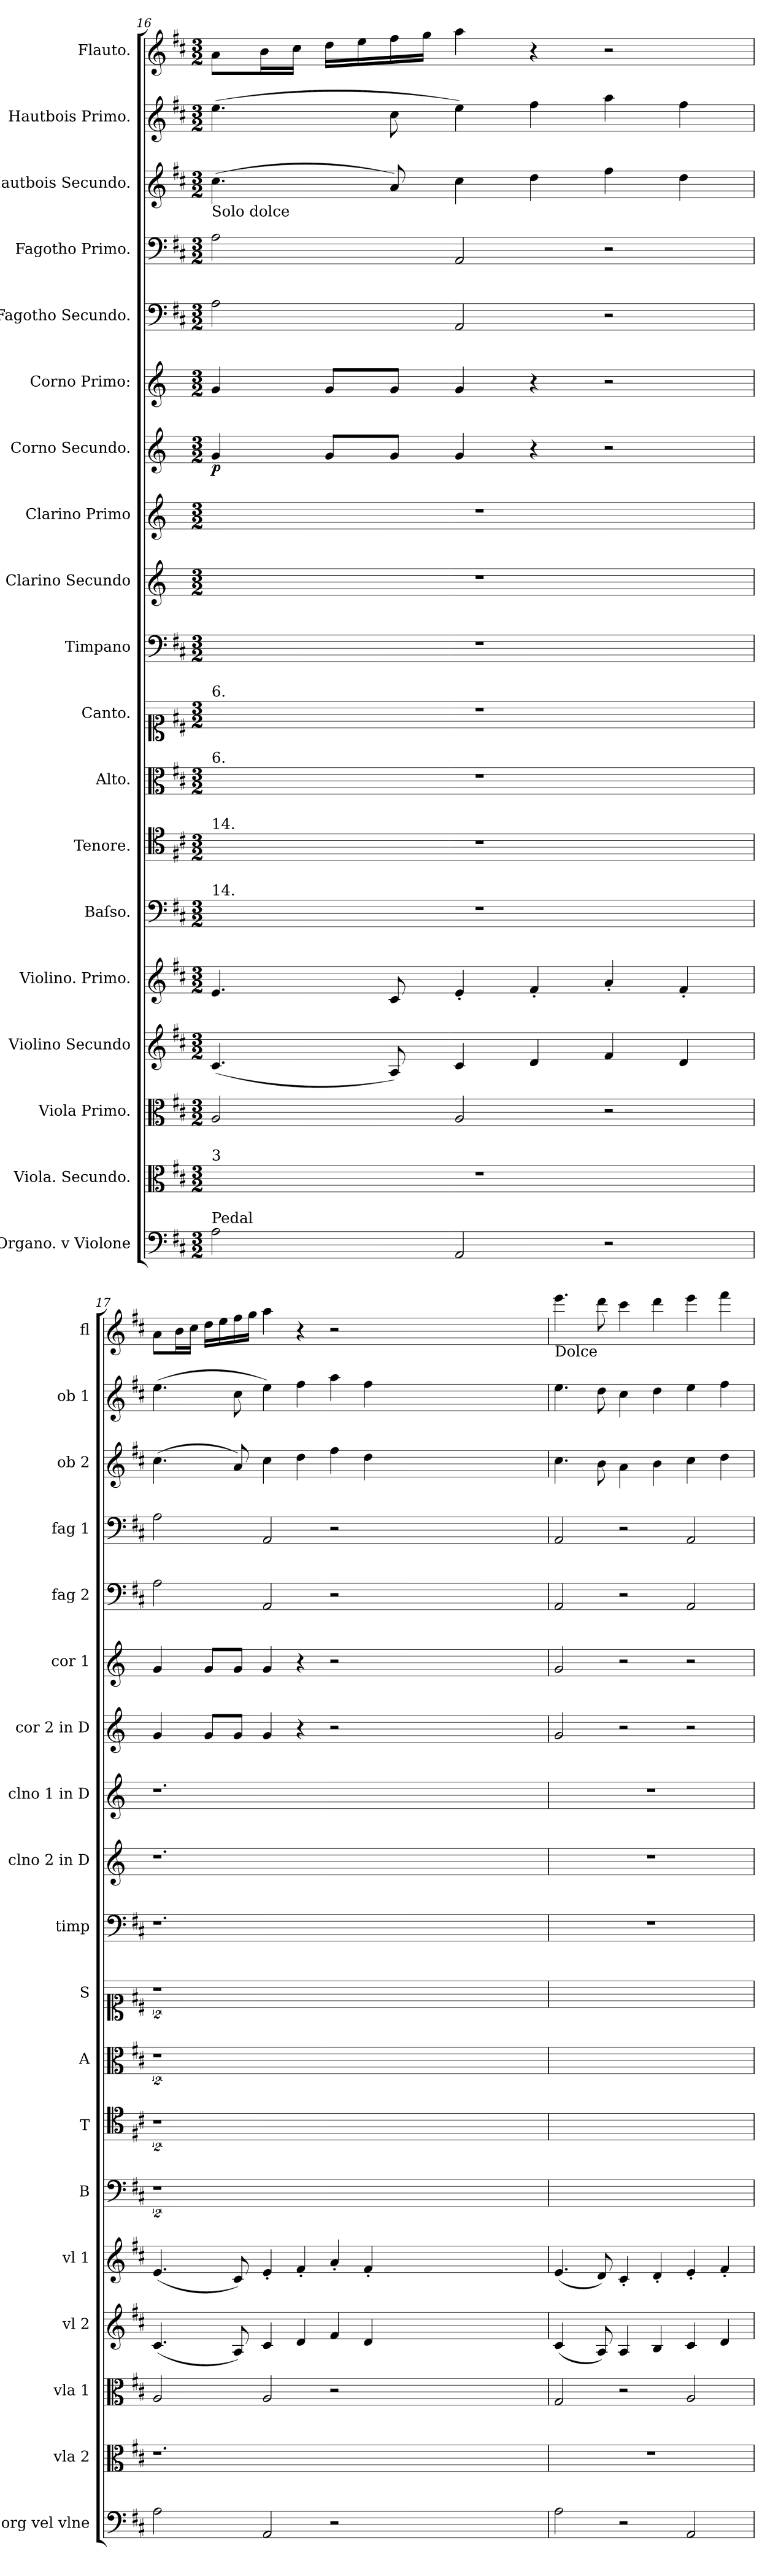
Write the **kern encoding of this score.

**kern	**kern	**kern	**kern	**kern	**kern	**kern	**kern	**kern	**kern	**kern	**kern	**kern	**dynam	**kern	**dynam	**kern	**dynam	**kern	**dynam	**kern	**kern	**kern	**dynam
*part19	*part18	*part17	*part16	*part15	*part14	*part13	*part12	*part11	*part10	*part9	*part8	*part7	*part7	*part6	*part6	*part5	*part5	*part4	*part4	*part3	*part2	*part1	*part1
*staff19	*staff18	*staff17	*staff16	*staff15	*staff14	*staff13	*staff12	*staff11	*staff10	*staff9	*staff8	*staff7	*staff7	*staff6	*staff6	*staff5	*staff5	*staff4	*staff4	*staff3	*staff2	*staff1	*staff1
*I"Organo. v Violone	*I"Viola. Secundo.	*I"Viola Primo.	*I"Violino Secundo	*I"Violino. Primo.	*I"Baſso.	*I"Tenore.	*I"Alto.	*I"Canto.	*I"Timpano	*I"Clarino Secundo	*I"Clarino Primo	*I"Corno Secundo.	*	*I"Corno Primo:	*	*I"Fagotho Secundo.	*	*I"Fagotho Primo.	*	*I"Hautbois Secundo.	*I"Hautbois Primo.	*I"Flauto.	*
*I'org vel vlne	*I'vla 2	*I'vla 1	*I'vl 2	*I'vl 1	*I'B	*I'T	*I'A	*I'S	*I'timp	*I'clno 2 in D	*I'clno 1 in D	*I'cor 2 in D	*	*I'cor 1	*	*I'fag 2	*	*I'fag 1	*	*I'ob 2	*I'ob 1	*I'fl	*
*clefF4	*clefC3	*clefC3	*clefG2	*clefG2	*clefF4	*clefC4	*clefC3	*clefC1	*clefF4	*clefG2	*clefG2	*clefG2	*	*clefG2	*	*clefF4	*	*clefF4	*	*clefG2	*clefG2	*clefG2	*
*	*	*	*	*	*	*	*	*	*	*ITrd-1c-2	*ITrd-1c-2	*ITrd-1c-2	*	*ITrd-1c-2	*	*	*	*	*	*	*	*	*
*k[f#c#]	*k[f#c#]	*k[f#c#]	*k[f#c#]	*k[f#c#]	*k[f#c#]	*k[f#c#]	*k[f#c#]	*k[f#c#]	*k[f#c#]	*k[f#c#]	*k[f#c#]	*k[f#c#]	*	*k[f#c#]	*	*k[f#c#]	*	*k[f#c#]	*	*k[f#c#]	*k[f#c#]	*k[f#c#]	*
*D:	*D:	*D:	*D:	*D:	*D:	*D:	*D:	*D:	*D:	*D:	*D:	*D:	*	*D:	*	*D:	*	*D:	*	*D:	*D:	*D:	*
*M3/2	*M3/2	*M3/2	*M3/2	*M3/2	*M3/2	*M3/2	*M3/2	*M3/2	*M3/2	*M3/2	*M3/2	*M3/2	*	*M3/2	*	*M3/2	*	*M3/2	*	*M3/2	*M3/2	*M3/2	*
=16	=16	=16	=16	=16	=16	=16	=16	=16	=16	=16	=16	=16	=16	=16	=16	=16	=16	=16	=16	=16	=16	=16	=16
!	!	!	!	!	!	!	!	!	!	!	!	!	!	!	!	!	!	!	!	!LO:TX:b:t=Solo dolce	!	!	!
!	!	!	!	!	!	!	!	!LO:TX:a:t=6.	!	!	!	!	!	!	!	!	!	!	!	!	!	!	!
!	!	!	!	!	!	!	!LO:TX:a:t=6.	!	!	!	!	!	!	!	!	!	!	!	!	!	!	!	!
!	!	!	!	!	!	!LO:TX:a:t=14.	!	!	!	!	!	!	!	!	!	!	!	!	!	!	!	!	!
!	!	!	!	!	!LO:TX:a:t=14.	!	!	!	!	!	!	!	!	!	!	!	!	!	!	!	!	!	!
!	!LO:TX:a:t=3	!	!	!	!	!	!	!	!	!	!	!	!	!	!	!	!	!	!	!	!	!	!
!LO:TX:a:t=Pedal	!	!	!	!	!	!	!	!	!	!	!	!	!	!	!	!	!	!	!	!	!	!	!
!	!	!	!	!	!	!	!	!	!	!	!	!	!LO:DY:b	!	!LO:DY:b	!	!LO:DY:a	!	!LO:DY:a	!	!	!	!LO:DY:rj
2A\	1.r	2A/	(4.c#/	4.e/	1.r	1.r	1.r	1.r	1.r	1.r	1.r	4a/	p	4a/	piano	2A\	Piano	2A\	Piano	(4.cc#\	(4.ee\	8a\L	for
.	.	.	.	.	.	.	.	.	.	.	.	.	.	.	.	.	.	.	.	.	.	16b\L	.
.	.	.	.	.	.	.	.	.	.	.	.	.	.	.	.	.	.	.	.	.	.	16cc#\JJ	.
.	.	.	.	.	.	.	.	.	.	.	.	8a/L	.	8a/L	.	.	.	.	.	.	.	16dd\LL	.
.	.	.	.	.	.	.	.	.	.	.	.	.	.	.	.	.	.	.	.	.	.	16ee\	.
.	.	.	8A/)	8c#/	.	.	.	.	.	.	.	8a/J	.	8a/J	.	.	.	.	.	8a/)	8cc#\	16ff#\	.
.	.	.	.	.	.	.	.	.	.	.	.	.	.	.	.	.	.	.	.	.	.	16gg\JJ	.
2AA/	.	2A/	4c#/	4e'/	.	.	.	.	.	.	.	4a/	.	4a/	.	2AA/	.	2AA/	.	4cc#\	4ee\)	4aa\	.
.	.	.	4d/	4f#'/	.	.	.	.	.	.	.	4r	.	4r	.	.	.	.	.	4dd\	4ff#\	4r	.
2r	.	2r	4f#/	4a'/	.	.	.	.	.	.	.	2r	.	2r	.	2r	.	2r	.	4ff#\	4aa\	2r	.
.	.	.	4d/	4f#'/	.	.	.	.	.	.	.	.	.	.	.	.	.	.	.	4dd\	4ff#\	.	.
=17	=17	=17	=17	=17	=17	=17	=17	=17	=17	=17	=17	=17	=17	=17	=17	=17	=17	=17	=17	=17	=17	=17	=17
!	!	!	!	!	!	!	!	!	!	!	!	!	!	!	!	!	!	!	!	!	!	!	!LO:DY:rj
2A\	1.r	2A/	(4.c#/	(4.e/	2%9r	2%9r	2%9r	2%9r	1.r	1.r	1.r	4a/	.	4a/	.	2A\	.	2A\	.	(4.cc#\	(4.ee\	8a\L	for
.	.	.	.	.	.	.	.	.	.	.	.	.	.	.	.	.	.	.	.	.	.	16b\L	.
.	.	.	.	.	.	.	.	.	.	.	.	.	.	.	.	.	.	.	.	.	.	16cc#\JJ	.
.	.	.	.	.	.	.	.	.	.	.	.	8a/L	.	8a/L	.	.	.	.	.	.	.	16dd\LL	.
.	.	.	.	.	.	.	.	.	.	.	.	.	.	.	.	.	.	.	.	.	.	16ee\	.
.	.	.	8A/)	8c#/)	.	.	.	.	.	.	.	8a/J	.	8a/J	.	.	.	.	.	8a/)	8cc#\	16ff#\	.
.	.	.	.	.	.	.	.	.	.	.	.	.	.	.	.	.	.	.	.	.	.	16gg\JJ	.
2AA/	.	2A/	4c#/	4e'/	.	.	.	.	.	.	.	4a/	.	4a/	.	2AA/	.	2AA/	.	4cc#\	4ee\)	4aa\	.
.	.	.	4d/	4f#'/	.	.	.	.	.	.	.	4r	.	4r	.	.	.	.	.	4dd\	4ff#\	4r	.
2r	.	2r	4f#/	4a'/	.	.	.	.	.	.	.	2r	.	2r	.	2r	.	2r	.	4ff#\	4aa\	2r	.
.	.	.	4d/	4f#'/	.	.	.	.	.	.	.	.	.	.	.	.	.	.	.	4dd\	4ff#\	.	.
0.ryy	0.ryy	0.ryy	0.ryy	0.ryy	.	.	.	.	0.ryy	0.ryy	0.ryy	0.ryy	.	0.ryy	.	0.ryy	.	0.ryy	.	0.ryy	0.ryy	0.ryy	.
=18	=18	=18	=18	=18	=18	=18	=18	=18	=18	=18	=18	=18	=18	=18	=18	=18	=18	=18	=18	=18	=18	=18	=18
!	!	!	!	!	!	!	!	!	!	!	!	!	!	!	!	!	!	!	!	!	!	!LO:TX:b:t=Dolce	!
!	!	!	!LO:N:vis=4	!	!	!	!	!	!	!	!	!	!	!	!	!	!	!	!	!	!	!	!
2A\	1.r	2G/	(4.c#/	(4.e/	1.ryy	1.ryy	1.ryy	1.ryy	1.r	1.r	1.r	2a/	.	2a/	.	2AA/	.	2AA/	.	4.cc#\	4.ee\	4.eee\	.
.	.	.	8A/)	8d/)	.	.	.	.	.	.	.	.	.	.	.	.	.	.	.	8b\	8dd\	8ddd\	.
2r	.	2r	4A/	4c#'/	.	.	.	.	.	.	.	2r	.	2r	.	2r	.	2r	.	4a\	4cc#\	4ccc#\	.
.	.	.	4B/	4d'/	.	.	.	.	.	.	.	.	.	.	.	.	.	.	.	4b\	4dd\	4ddd\	.
2AA/	.	2A/	4c#/	4e'/	.	.	.	.	.	.	.	2r	.	2r	.	2AA/	.	2AA/	.	4cc#\	4ee\	4eee\	.
.	.	.	4d/	4f#'/	.	.	.	.	.	.	.	.	.	.	.	.	.	.	.	4dd\	4ff#\	4fff#\	.
=	=	=	=	=	=	=	=	=	=	=	=	=	=	=	=	=	=	=	=	=	=	=	=
*-	*-	*-	*-	*-	*-	*-	*-	*-	*-	*-	*-	*-	*-	*-	*-	*-	*-	*-	*-	*-	*-	*-	*-
